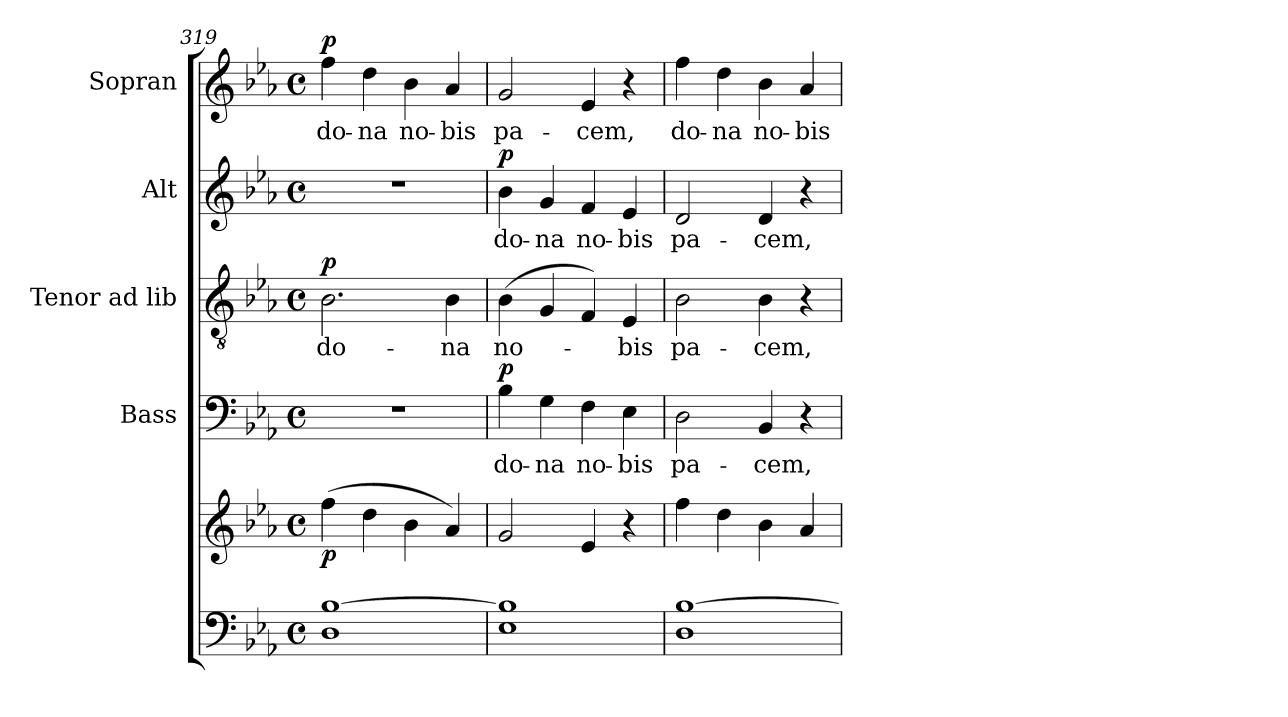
**kern	**kern	**dynam	**kern	**text	**dynam	**kern	**text	**dynam	**kern	**text	**dynam	**kern	**text	**dynam
*part5	*part5	*part5	*part4	*part4	*part4	*part3	*part3	*part3	*part2	*part2	*part2	*part1	*part1	*part1
*staff6	*staff5	*staff5/6	*staff4	*staff4	*staff4	*staff3	*staff3	*staff3	*staff2	*staff2	*staff2	*staff1	*staff1	*staff1
*	*	*	*I"Bass	*	*	*I"Tenor ad lib	*	*	*I"Alt	*	*	*I"Sopran	*	*
*	*	*	*I'B	*	*	*I'T	*	*	*I'A	*	*	*I'S	*	*
!!LO:LB:g=z
*clefF4	*clefG2	*	*clefF4	*	*	*clefGv2	*	*	*clefG2	*	*	*clefG2	*	*
*k[b-e-a-]	*k[b-e-a-]	*	*k[b-e-a-]	*	*	*k[b-e-a-]	*	*	*k[b-e-a-]	*	*	*k[b-e-a-]	*	*
*E-:	*E-:	*	*E-:	*	*	*E-:	*	*	*E-:	*	*	*E-:	*	*
*M4/4	*M4/4	*	*M4/4	*	*	*M4/4	*	*	*M4/4	*	*	*M4/4	*	*
*met(c)	*met(c)	*	*met(c)	*	*	*met(c)	*	*	*met(c)	*	*	*met(c)	*	*
=319	=319	=319	=319	=319	=319	=319	=319	=319	=319	=319	=319	=319	=319	=319
!	!	!LO:DY:b	!	!	!	!	!LO:LY:b	!LO:DY:a	!	!	!	!	!LO:LY:b	!LO:DY:a
1D [1B-	(>4ff\	p	1r	.	.	2.B-\	do-	p	1r	.	.	4ff\	do-	p
!	!	!	!	!	!	!	!	!	!	!	!	!	!LO:LY:b	!
.	4dd\	.	.	.	.	.	.	.	.	.	.	4dd\	-na	.
!	!	!	!	!	!	!	!	!	!	!	!	!	!LO:LY:b	!
.	4b-\	.	.	.	.	.	.	.	.	.	.	4b-\	no-	.
!	!	!	!	!	!	!	!LO:LY:b	!	!	!	!	!	!LO:LY:b	!
.	4a-/)	.	.	.	.	4B-\	-na	.	.	.	.	4a-/	-bis	.
=320	=320	=320	=320	=320	=320	=320	=320	=320	=320	=320	=320	=320	=320	=320
!	!	!	!	!LO:LY:b	!LO:DY:a	!	!LO:LY:b	!	!	!LO:LY:b	!LO:DY:a	!	!LO:LY:b	!
1E- 1B-]	2g/	.	4B-\	do-	p	(>4B-\	no-	.	4b-\	do-	p	2g/	pa-	.
!	!	!	!	!LO:LY:b	!	!	!	!	!	!LO:LY:b	!	!	!	!
.	.	.	4G\	-na	.	4G/	.	.	4g/	-na	.	.	.	.
!	!	!	!	!LO:LY:b	!	!	!	!	!	!LO:LY:b	!	!	!LO:LY:b	!
.	4e-/	.	4F\	no-	.	4F/)	.	.	4f/	no-	.	4e-/	-cem,	.
!	!	!	!	!LO:LY:b	!	!	!LO:LY:b	!	!	!LO:LY:b	!	!	!	!
.	4r	.	4E-\	-bis	.	4E-/	-bis	.	4e-/	-bis	.	4r	.	.
=321	=321	=321	=321	=321	=321	=321	=321	=321	=321	=321	=321	=321	=321	=321
*^	*	*	*	*	*	*	*	*	*	*	*	*	*	*
!	!	!	!	!	!LO:LY:b	!	!	!LO:LY:b	!	!	!LO:LY:b	!	!	!LO:LY:b	!
[>1B-	1D	4ff\	.	2D\	pa-	.	2B-\	pa-	.	2d/	pa-	.	4ff\	do-	.
!	!	!	!	!	!	!	!	!	!	!	!	!	!	!LO:LY:b	!
.	.	4dd\	.	.	.	.	.	.	.	.	.	.	4dd\	-na	.
!	!	!	!	!	!LO:LY:b	!	!	!LO:LY:b	!	!	!LO:LY:b	!	!	!LO:LY:b	!
.	.	4b-\	.	4BB-/	-cem,	.	4B-\	-cem,	.	4d/	-cem,	.	4b-\	no-	.
!	!	!	!	!	!	!	!	!	!	!	!	!	!	!LO:LY:b	!
.	.	4a-/	.	4r	.	.	4r	.	.	4r	.	.	4a-/	-bis	.
*v	*v	*	*	*	*	*	*	*	*	*	*	*	*	*	*
=	=	=	=	=	=	=	=	=	=	=	=	=	=	=
*-	*-	*-	*-	*-	*-	*-	*-	*-	*-	*-	*-	*-	*-	*-
